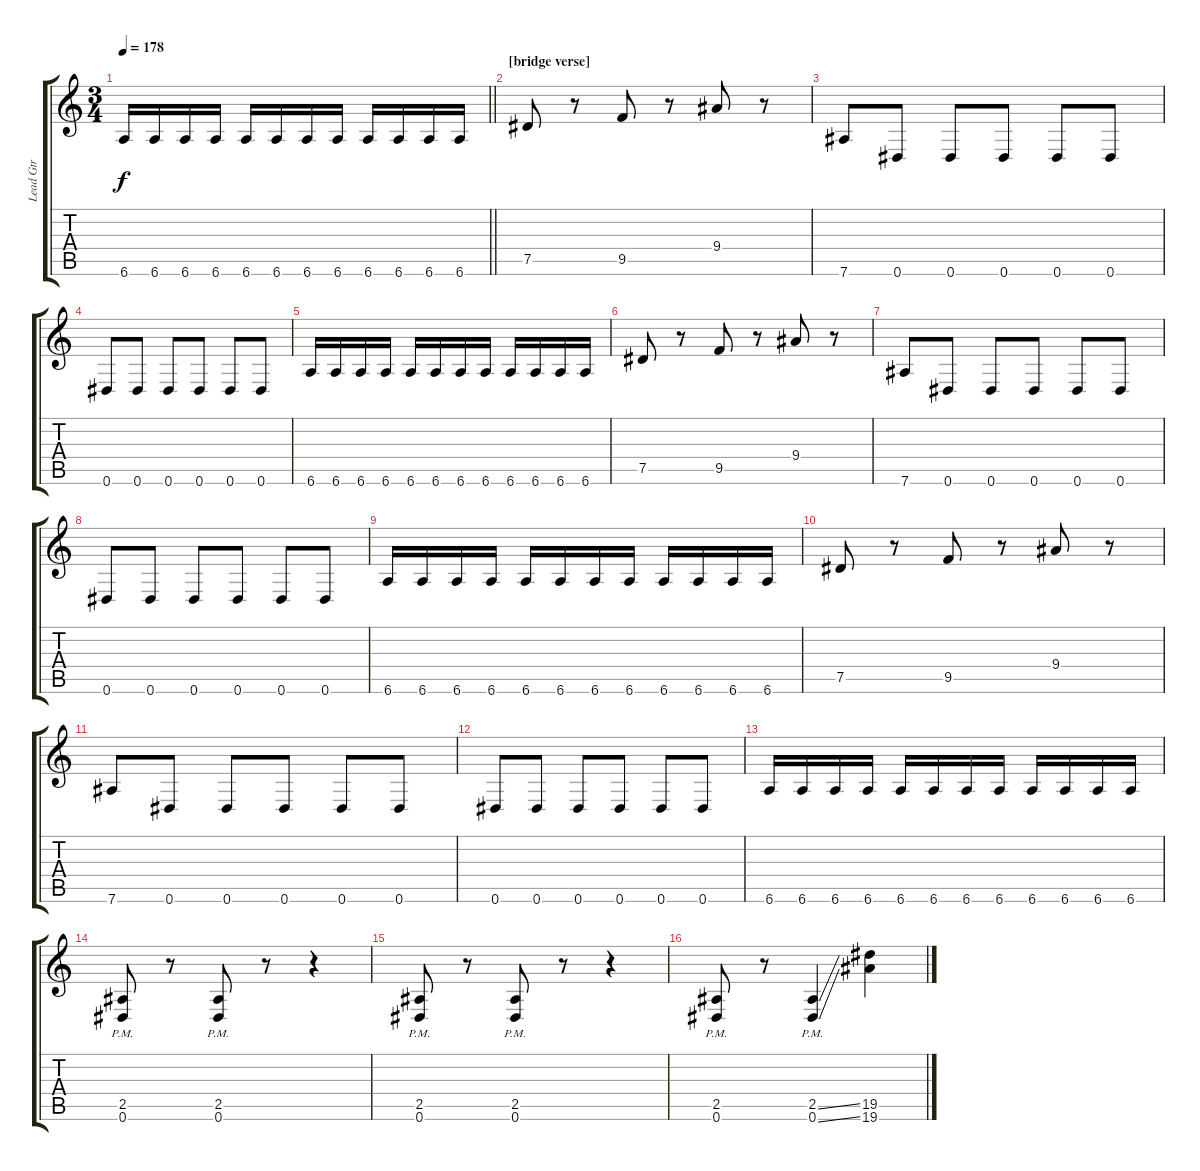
\track ("Lead Gtr" "Lead Gtr") {instrument overdrivenguitar}
\staff {score tabs}
\tuning (Eb4 Bb3 Gb3 Db3 Ab2 Eb2) {hide}
\ts (3 4)
\tempo 178
\clef g2
\barLineRight lightlight
\ks c
6.6.16{dy f} 6.6.16 6.6.16 6.6.16 6.6.16 6.6.16 6.6.16 6.6.16 6.6.16 6.6.16 6.6.16 6.6.16 |
\section ("" "[bridge verse]")
7.5.8 r.8 9.5.8 r.8 9.4.8 r.8 |
7.6.8 0.6.8 0.6.8 0.6.8 0.6.8 0.6.8 |
0.6.8 0.6.8 0.6.8 0.6.8 0.6.8 0.6.8 |
6.6.16 6.6.16 6.6.16 6.6.16 6.6.16 6.6.16 6.6.16 6.6.16 6.6.16 6.6.16 6.6.16 6.6.16 |
7.5.8 r.8 9.5.8 r.8 9.4.8 r.8 |
7.6.8 0.6.8 0.6.8 0.6.8 0.6.8 0.6.8 |
0.6.8 0.6.8 0.6.8 0.6.8 0.6.8 0.6.8 |
6.6.16 6.6.16 6.6.16 6.6.16 6.6.16 6.6.16 6.6.16 6.6.16 6.6.16 6.6.16 6.6.16 6.6.16 |
7.5.8 r.8 9.5.8 r.8 9.4.8 r.8 |
7.6.8 0.6.8 0.6.8 0.6.8 0.6.8 0.6.8 |
0.6.8 0.6.8 0.6.8 0.6.8 0.6.8 0.6.8 |
6.6.16 6.6.16 6.6.16 6.6.16 6.6.16 6.6.16 6.6.16 6.6.16 6.6.16 6.6.16 6.6.16 6.6.16 |
(2.5 0.6{pm}).8 r.8 (2.5 0.6{pm}).8 r.8 r.4 |
(2.5 0.6{pm}).8 r.8 (2.5 0.6{pm}).8 r.8 r.4 |
(2.5 0.6{pm}).8 r.8 (2.5{ss} 0.6{ss pm}).4 (19.5 19.6).4
